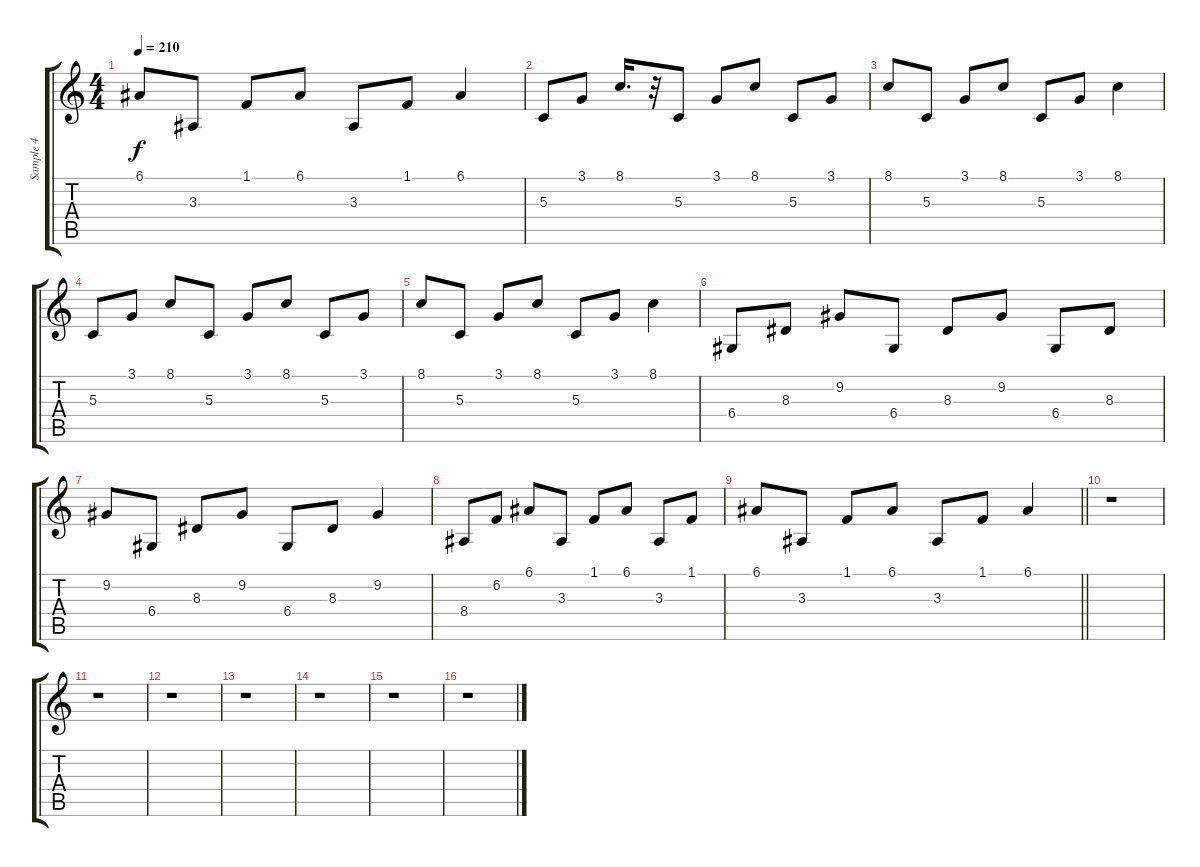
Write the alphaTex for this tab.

\track ("Sample 4" "Sample 4") {instrument lead1square}
\staff {score tabs}
\tuning (E4 B3 G3 D3 A2 E2) {hide}
\ts (4 4)
\tempo 210
\clef g2
\ks c
6.1.8{dy f} 3.3.8 1.1.8 6.1.8 3.3.8 1.1.8 6.1.4 |
5.3.8 3.1.8 8.1.16{d} r.32 5.3.8 3.1.8 8.1.8 5.3.8 3.1.8 |
8.1.8 5.3.8 3.1.8 8.1.8 5.3.8 3.1.8 8.1.4 |
5.3.8 3.1.8 8.1.8 5.3.8 3.1.8 8.1.8 5.3.8 3.1.8 |
8.1.8 5.3.8 3.1.8 8.1.8 5.3.8 3.1.8 8.1.4 |
6.4.8 8.3.8 9.2.8 6.4.8 8.3.8 9.2.8 6.4.8 8.3.8 |
9.2.8 6.4.8 8.3.8 9.2.8 6.4.8 8.3.8 9.2.4 |
8.4.8 6.2.8 6.1.8 3.3.8 1.1.8 6.1.8 3.3.8 1.1.8 |
\barLineRight lightlight
6.1.8 3.3.8 1.1.8 6.1.8 3.3.8 1.1.8 6.1.4 |
\section ("" " ")
r.1 |
r.1 |
r.1 |
r.1 |
r.1 |
r.1 |
r.1
